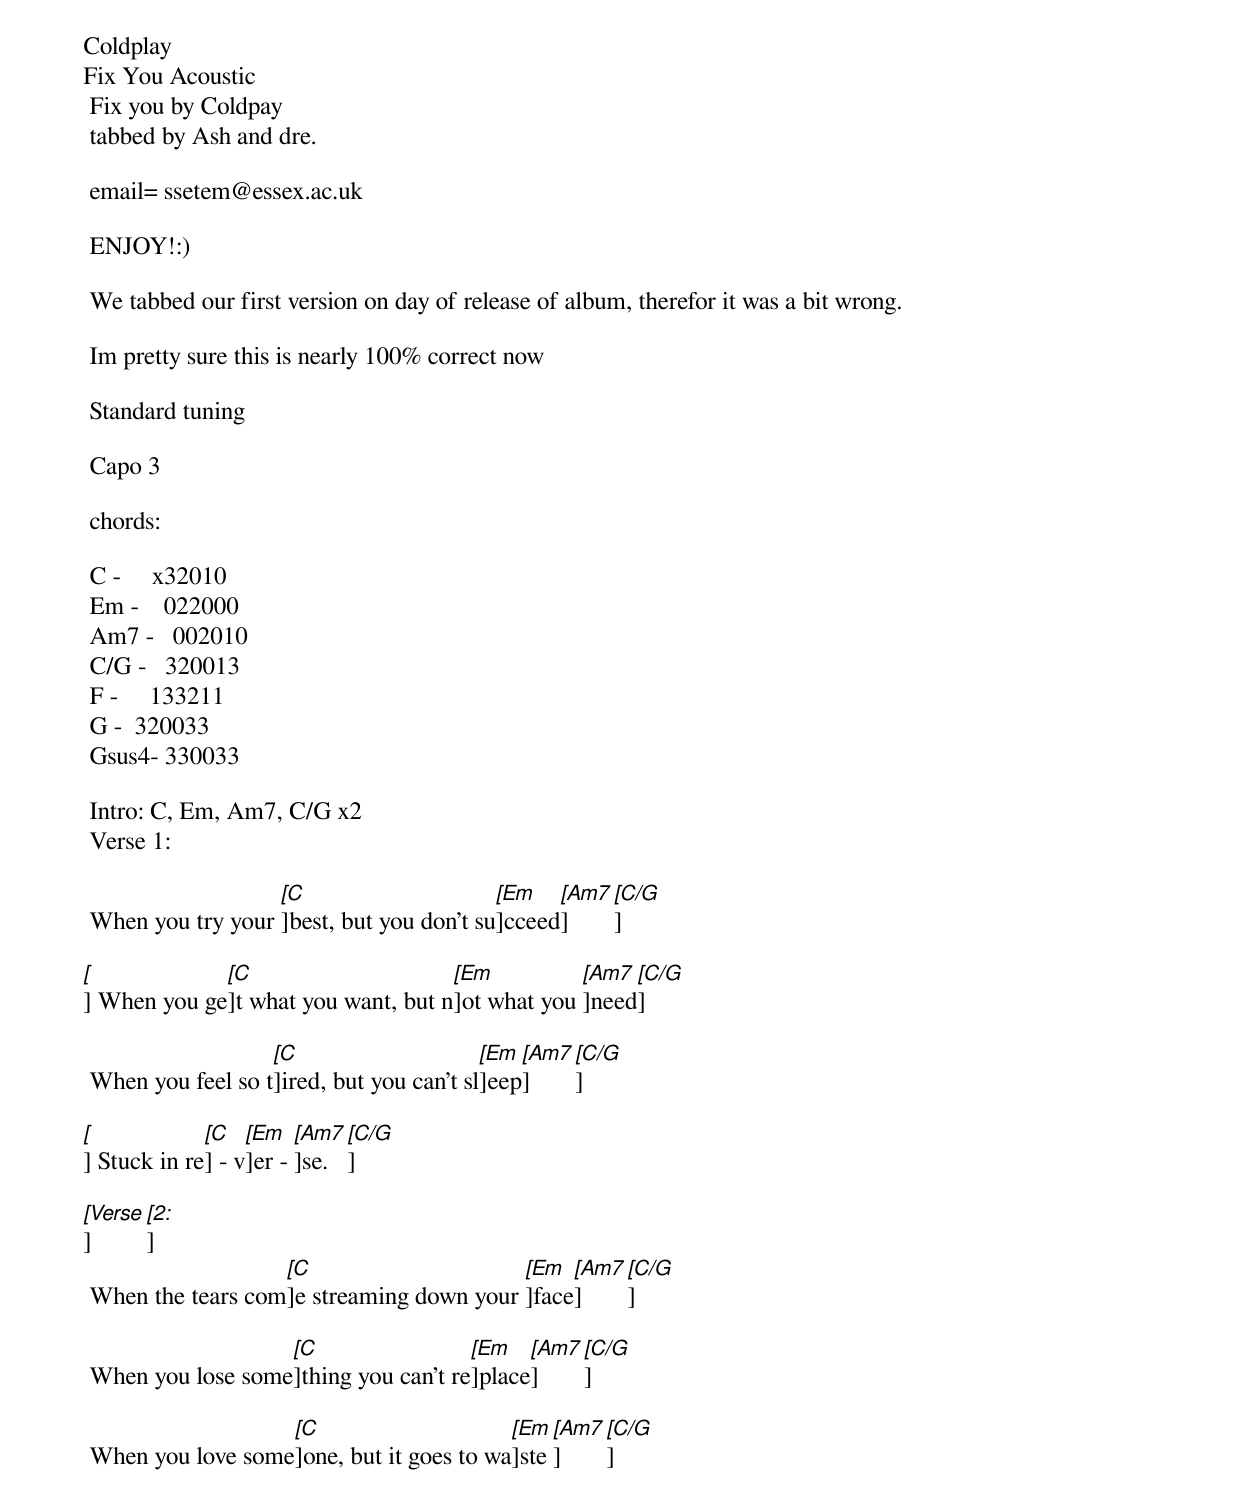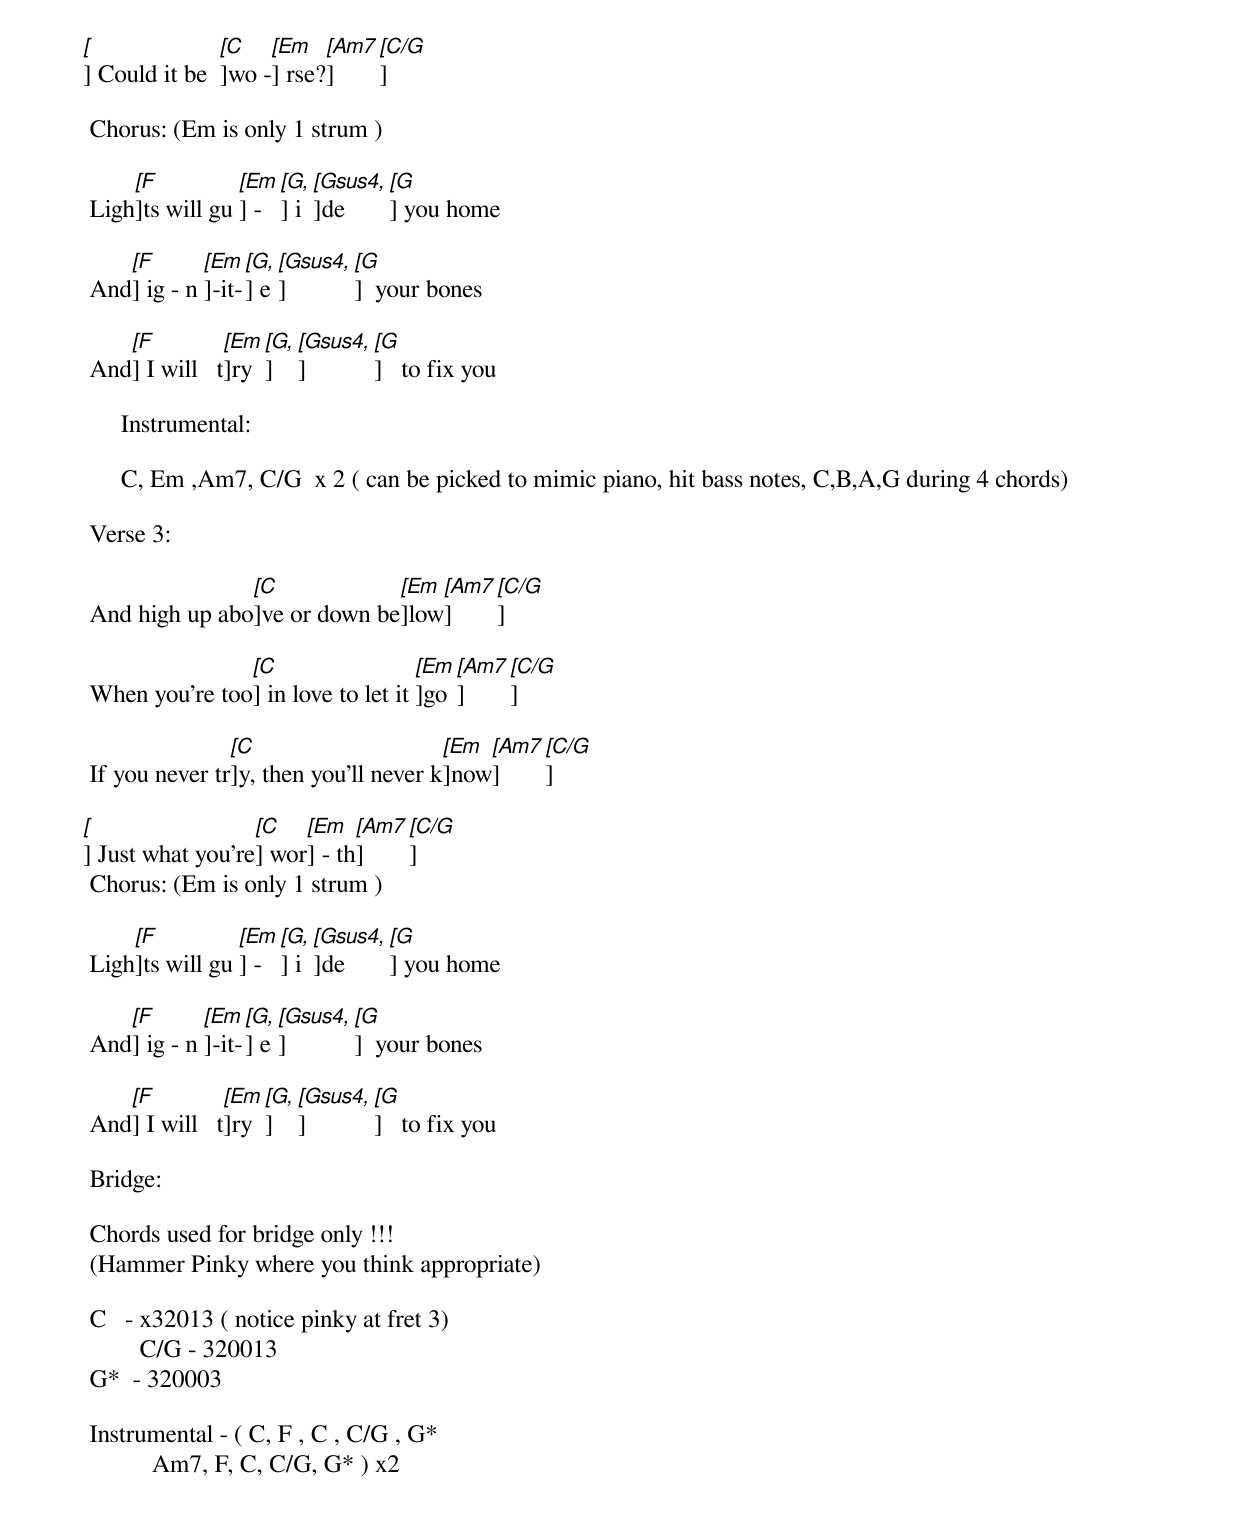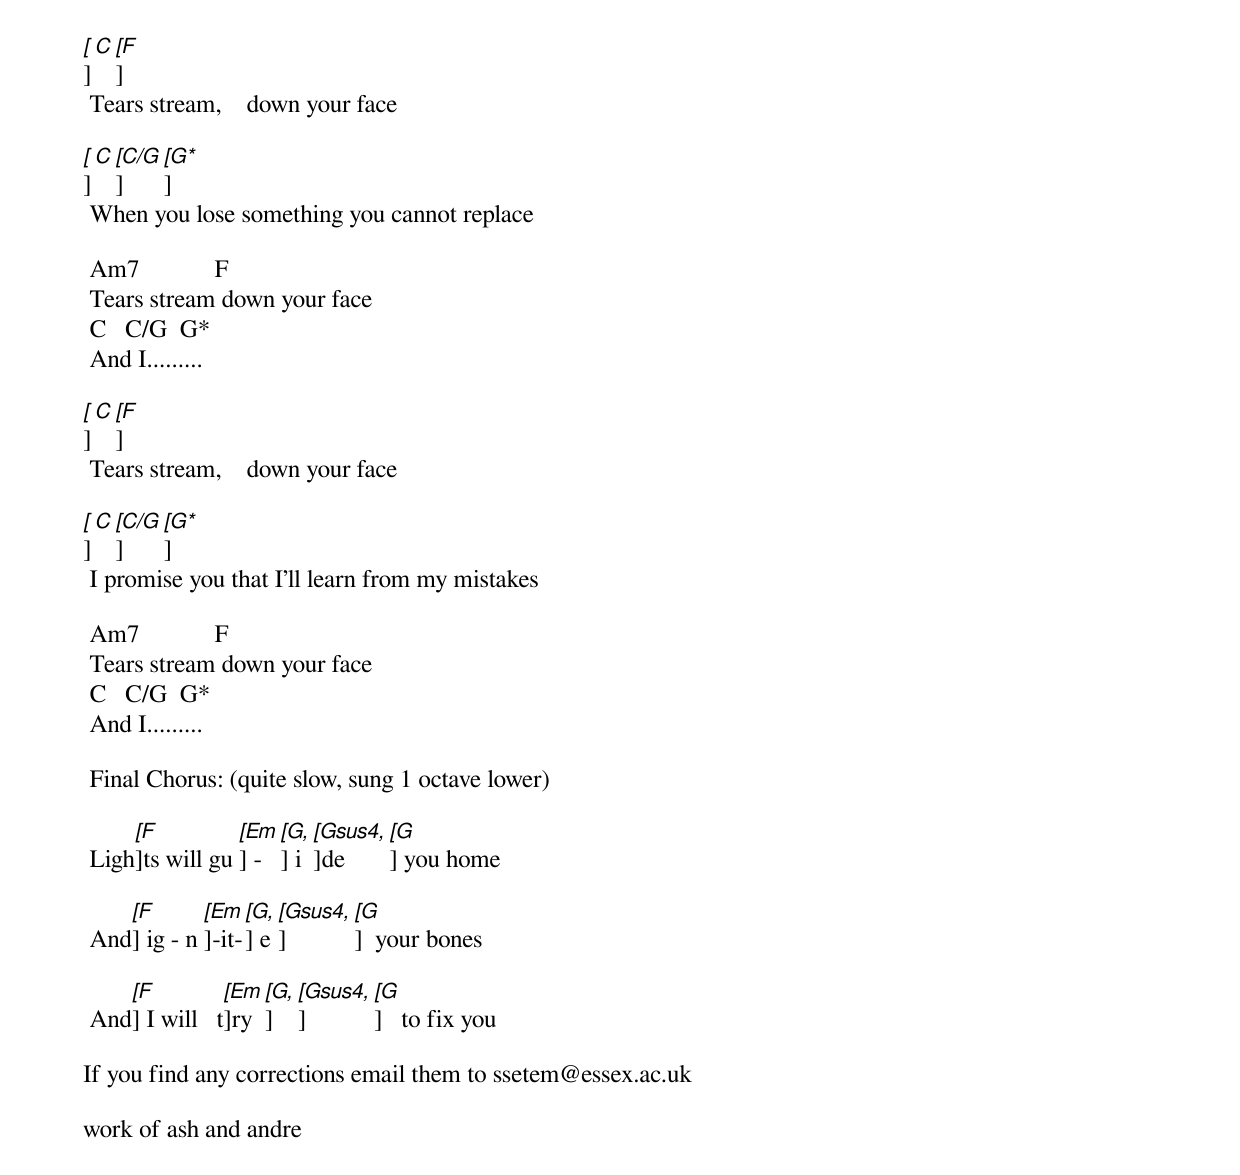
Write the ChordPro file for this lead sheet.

Coldplay
Fix You Acoustic
	Fix you by Coldpay
	tabbed by Ash and dre.

	email= ssetem@essex.ac.uk

	ENJOY!:)

	We tabbed our first version on day of release of album, therefor it was a bit wrong.

	Im pretty sure this is nearly 100% correct now

	Standard tuning

	Capo 3

	chords:

	C -     x32010
	Em -    022000
	Am7 -   002010
	C/G -   320013
	F -     133211
	G - 	320033
	Gsus4-	330033

	Intro: C, Em, Am7, C/G x2
	Verse 1:

	When you try your [[C]]best, but you don't su[[Em]]cceed[[Am7]][[C/G]]

[[	]]	When you ge[[C]]t what you want, but n[[Em]]ot what you [[Am7]]need[[C/G]]

	When you feel so t[[C]]ired, but you can't sl[[Em]]eep[[Am7]][[C/G]]

[[	]]	Stuck in re[[C]] - v[[Em]]er - [[Am7]]se.[[C/G]]

[[Verse]][[2:]]
	When the tears com[[C]]e streaming down your [[Em]]face[[Am7]][[C/G]]

	When you lose some[[C]]thing you can't re[[Em]]place[[Am7]][[C/G]]

	When you love some[[C]]one, but it goes to wa[[Em]]ste[[Am7]][[C/G]]

[[	]]	Could it be  [[C]]wo -[[Em]] rse?[[Am7]][[C/G]]

	Chorus: (Em is only 1 strum )

	Ligh[[F]]ts will gu [[Em]] - [[G,]] i[[Gsus4,]]de[[G]] you home

	And[[F]] ig - n [[Em]]-it-[[G,]] e[[Gsus4,]]  [[G]]  your bones

	And[[F]] I will   t[[Em]]ry [[G,]]  [[Gsus4,]]  [[G]]   to fix you

     	Instrumental:

     	C, Em ,Am7, C/G  x 2 ( can be picked to mimic piano, hit bass notes, C,B,A,G during 4 chords)

	Verse 3:

	And high up abo[[C]]ve or down be[[Em]]low[[Am7]][[C/G]]

	When you're too[[C]] in love to let it [[Em]]go[[Am7]][[C/G]]

	If you never tr[[C]]y, then you'll never k[[Em]]now[[Am7]][[C/G]]

[[	]]	Just what you're[[C]] wor[[Em]] - th[[Am7]][[C/G]]
	Chorus: (Em is only 1 strum )

	Ligh[[F]]ts will gu [[Em]] - [[G,]] i[[Gsus4,]]de[[G]] you home

	And[[F]] ig - n [[Em]]-it-[[G,]] e[[Gsus4,]]  [[G]]  your bones

	And[[F]] I will   t[[Em]]ry [[G,]]  [[Gsus4,]]  [[G]]   to fix you

	Bridge:

	Chords used for bridge only !!!
	(Hammer Pinky where you think appropriate)

	C   - x32013 ( notice pinky at fret 3)
         C/G - 320013
	G*  - 320003

	Instrumental - ( C, F , C , C/G , G*
		         Am7, F, C, C/G, G* ) x2

[[	C]][[F]]
	Tears stream,    down your face

[[	C]][[C/G]][[G*]]
	When you lose something you cannot replace

	Am7            F
	Tears stream down your face
	C   C/G  G*
	And I.........

[[	C]][[F]]
	Tears stream,    down your face

[[	C]][[C/G]][[G*]]
	I promise you that I'll learn from my mistakes

	Am7            F
	Tears stream down your face
	C   C/G  G*
	And I.........

	Final Chorus: (quite slow, sung 1 octave lower)

	Ligh[[F]]ts will gu [[Em]] - [[G,]] i[[Gsus4,]]de[[G]] you home

	And[[F]] ig - n [[Em]]-it-[[G,]] e[[Gsus4,]]  [[G]]  your bones

	And[[F]] I will   t[[Em]]ry [[G,]]  [[Gsus4,]]  [[G]]   to fix you

If you find any corrections email them to ssetem@essex.ac.uk

work of ash and andre
